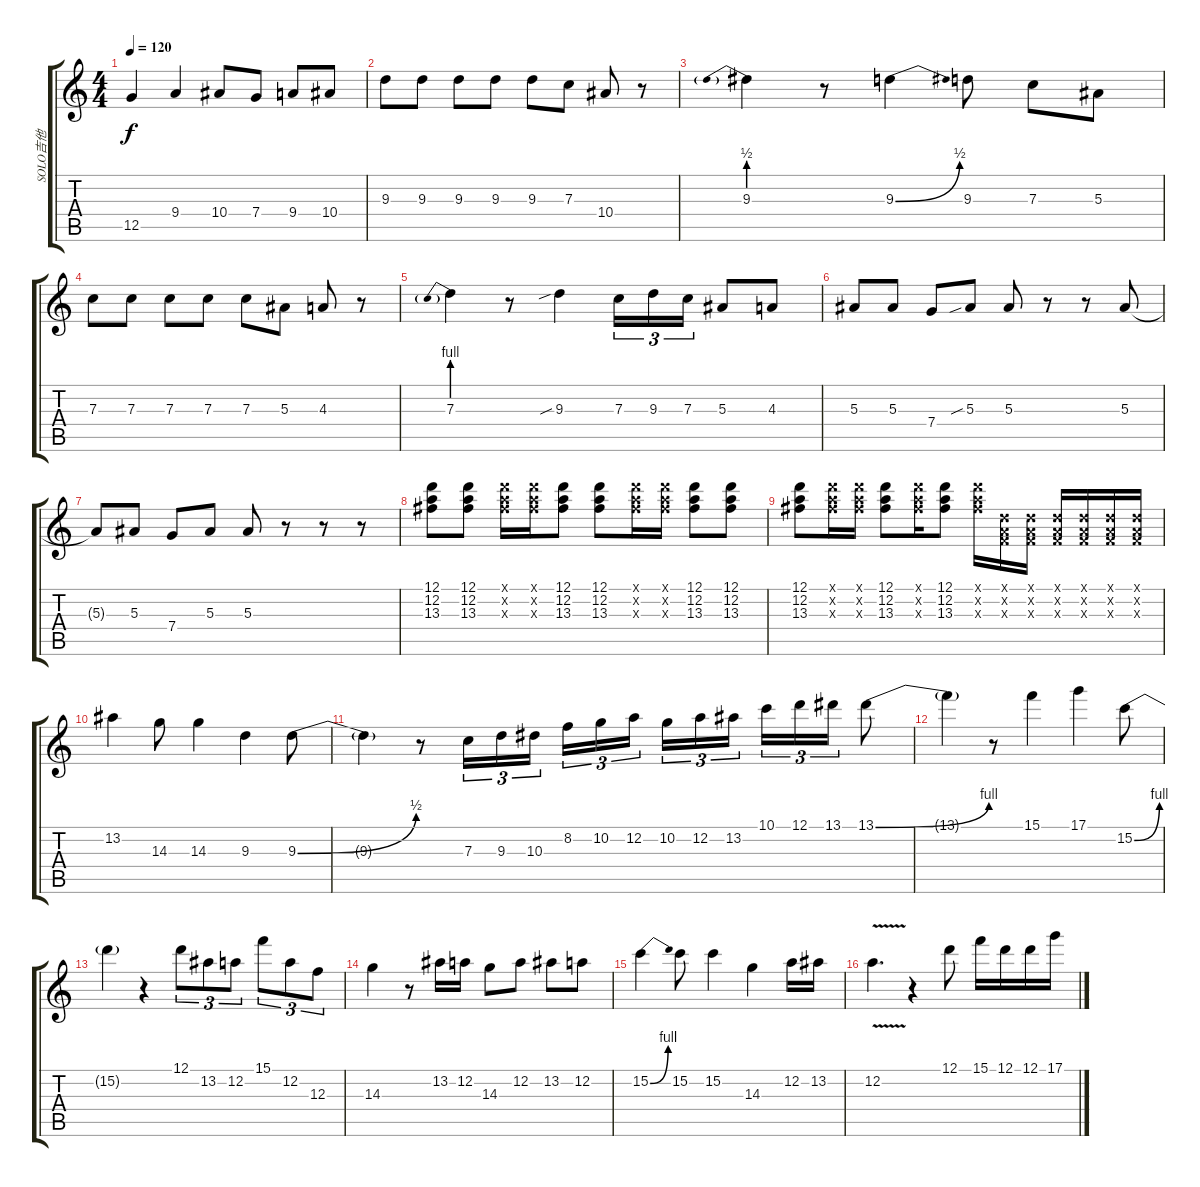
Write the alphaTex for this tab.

\track ("SOLO吉他" "SOLO吉他") {instrument overdrivenguitar}
\staff {score tabs}
\tuning (D4 A3 F3 C3 G2 D2) {hide}
\ts (4 4)
\tempo 120
\clef g2
\ks c
12.5.4{dy f} 9.4.4 10.4.8 7.4.8 9.4.8 10.4.8 |
9.3.8 9.3.8 9.3.8 9.3.8 9.3.8 7.3.8 10.4.8 r.8 |
9.3{be (prebend 0 2 60 2)}.4 r.8 9.3{be (bend 0 0 60 2)}.4 9.3.8 7.3.8 5.3.8 |
7.3.8 7.3.8 7.3.8 7.3.8 7.3.8 5.3.8 4.3.8 r.8 |
7.3{be (prebend 0 4 60 4)}.4 r.8 9.3{sib}.4 7.3.16{tu (3 2)} 9.3.16{tu (3 2)} 7.3.16{tu (3 2)} 5.3.8 4.3.8 |
5.3.8 5.3.8 7.4.8 5.3{sib}.8 5.3.8 r.8 r.8 5.3.8 |
5.3{t}.8 5.3.8 7.4.8 5.3.8 5.3.8 r.8 r.8 r.8 |
(12.1 12.2 13.3).8 (12.1 12.2 13.3).8 (12.1{x} 12.2{x} 13.3{x}).16 (12.1{x} 12.2{x} 13.3{x}).16 (12.1 12.2 13.3).8 (12.1 12.2 13.3).8 (12.1{x} 12.2{x} 13.3{x}).16 (12.1{x} 12.2{x} 13.3{x}).16 (12.1 12.2 13.3).8 (12.1 12.2 13.3).8 |
(12.1 12.2 13.3).8 (12.1{x} 12.2{x} 13.3{x}).16 (12.1{x} 12.2{x} 13.3{x}).16 (12.1 12.2 13.3).8 (12.1{x} 12.2{x} 13.3{x}).16 (12.1 12.2 13.3).8 (12.1{x} 12.2{x} 13.3{x}).16 (0.1{x} 0.2{x} 0.3{x}).16 (0.1{x} 0.2{x} 0.3{x}).16 (0.1{x} 0.2{x} 0.3{x}).16 (0.1{x} 0.2{x} 0.3{x}).16 (0.1{x} 0.2{x} 0.3{x}).16 (0.1{x} 0.2{x} 0.3{x}).16 |
13.2.4 14.3.8 14.3.4 9.3.4 9.3{be (bend 0 0 60 2)}.8 |
9.3{t}.4 r.8 7.3.16{tu (3 2)} 9.3.16{tu (3 2)} 10.3.16{tu (3 2)} 8.2.16{tu (3 2)} 10.2.16{tu (3 2)} 12.2.16{tu (3 2) beam splitsecondary} 10.2.16{tu (3 2)} 12.2.16{tu (3 2)} 13.2.16{tu (3 2)} 10.1.16{tu (3 2)} 12.1.16{tu (3 2)} 13.1.16{tu (3 2)} 13.1{be (bend 0 0 60 4)}.8 |
13.1{t}.4 r.8 15.1.4 17.1.4 15.2{be (bend 0 0 60 4)}.8 |
15.2{t}.4 r.4 12.1.8{tu (3 2)} 13.2.8{tu (3 2)} 12.2.8{tu (3 2)} 15.1.8{tu (3 2)} 12.2.8{tu (3 2)} 12.3.8{tu (3 2)} |
14.3.4 r.8 13.2.16 12.2.16 14.3.8 12.2.8 13.2.8 12.2.8 |
15.2{be (bend 0 0 60 4)}.4 15.2.8 15.2.4 14.3.4 12.2.16 13.2.16 |
12.2{v}.4{d} r.4 12.1.8 15.1.16 12.1.16 12.1.16 17.1.16
